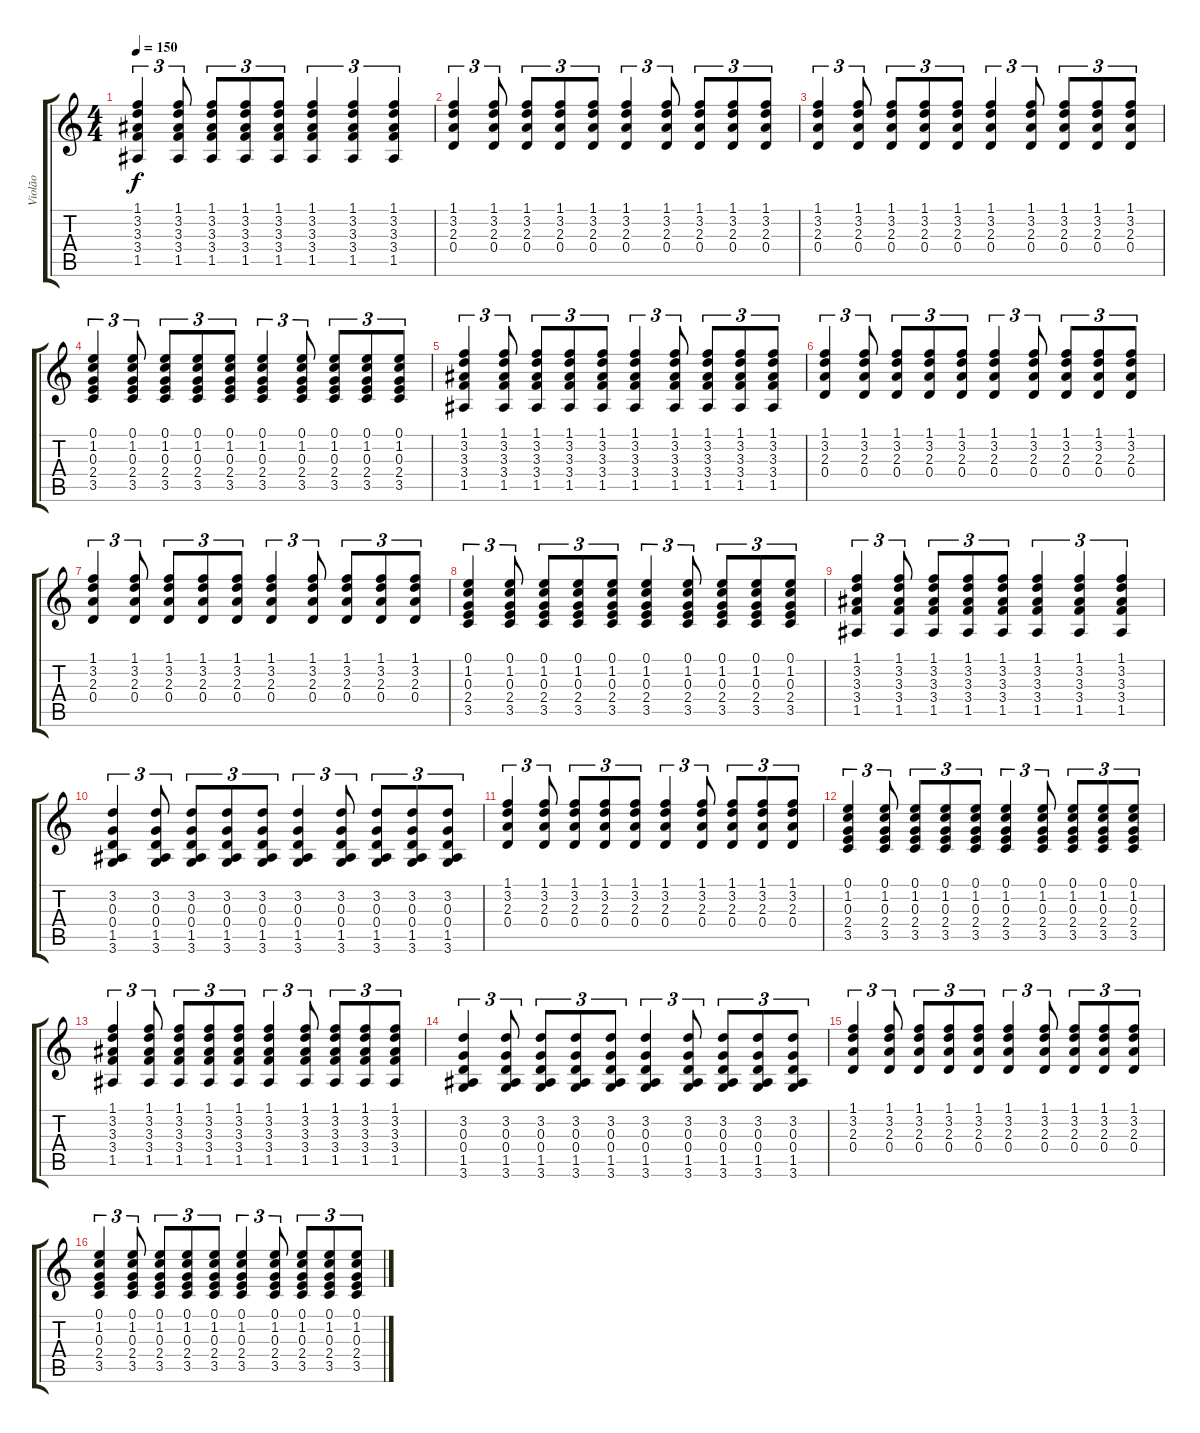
\track ("Violão" "Violão") {instrument acousticguitarsteel}
\staff {score tabs}
\tuning (E4 B3 G3 D3 A2 E2) {hide}
\ts (4 4)
\tempo 150
\clef g2
\ks c
(1.1 3.2 3.3 3.4 1.5).4{tu (3 2) dy f} (1.1 3.2 3.3 3.4 1.5).8{tu (3 2)} (1.1 3.2 3.3 3.4 1.5).8{tu (3 2)} (1.1 3.2 3.3 3.4 1.5).8{tu (3 2)} (1.1 3.2 3.3 3.4 1.5).8{tu (3 2)} (1.1 3.2 3.3 3.4 1.5).4{tu (3 2)} (1.1 3.2 3.3 3.4 1.5).4{tu (3 2)} (1.1 3.2 3.3 3.4 1.5).4{tu (3 2)} |
(1.1 3.2 2.3 0.4).4{tu (3 2)} (1.1 3.2 2.3 0.4).8{tu (3 2)} (1.1 3.2 2.3 0.4).8{tu (3 2)} (1.1 3.2 2.3 0.4).8{tu (3 2)} (1.1 3.2 2.3 0.4).8{tu (3 2)} (1.1 3.2 2.3 0.4).4{tu (3 2)} (1.1 3.2 2.3 0.4).8{tu (3 2)} (1.1 3.2 2.3 0.4).8{tu (3 2)} (1.1 3.2 2.3 0.4).8{tu (3 2)} (1.1 3.2 2.3 0.4).8{tu (3 2)} |
(1.1 3.2 2.3 0.4).4{tu (3 2)} (1.1 3.2 2.3 0.4).8{tu (3 2)} (1.1 3.2 2.3 0.4).8{tu (3 2)} (1.1 3.2 2.3 0.4).8{tu (3 2)} (1.1 3.2 2.3 0.4).8{tu (3 2)} (1.1 3.2 2.3 0.4).4{tu (3 2)} (1.1 3.2 2.3 0.4).8{tu (3 2)} (1.1 3.2 2.3 0.4).8{tu (3 2)} (1.1 3.2 2.3 0.4).8{tu (3 2)} (1.1 3.2 2.3 0.4).8{tu (3 2)} |
(0.1 1.2 0.3 2.4 3.5).4{tu (3 2)} (0.1 1.2 0.3 2.4 3.5).8{tu (3 2)} (0.1 1.2 0.3 2.4 3.5).8{tu (3 2)} (0.1 1.2 0.3 2.4 3.5).8{tu (3 2)} (0.1 1.2 0.3 2.4 3.5).8{tu (3 2)} (0.1 1.2 0.3 2.4 3.5).4{tu (3 2)} (0.1 1.2 0.3 2.4 3.5).8{tu (3 2)} (0.1 1.2 0.3 2.4 3.5).8{tu (3 2)} (0.1 1.2 0.3 2.4 3.5).8{tu (3 2)} (0.1 1.2 0.3 2.4 3.5).8{tu (3 2)} |
(1.1 3.2 3.3 3.4 1.5).4{tu (3 2)} (1.1 3.2 3.3 3.4 1.5).8{tu (3 2)} (1.1 3.2 3.3 3.4 1.5).8{tu (3 2)} (1.1 3.2 3.3 3.4 1.5).8{tu (3 2)} (1.1 3.2 3.3 3.4 1.5).8{tu (3 2)} (1.1 3.2 3.3 3.4 1.5).4{tu (3 2)} (1.1 3.2 3.3 3.4 1.5).8{tu (3 2)} (1.1 3.2 3.3 3.4 1.5).8{tu (3 2)} (1.1 3.2 3.3 3.4 1.5).8{tu (3 2)} (1.1 3.2 3.3 3.4 1.5).8{tu (3 2)} |
(1.1 3.2 2.3 0.4).4{tu (3 2)} (1.1 3.2 2.3 0.4).8{tu (3 2)} (1.1 3.2 2.3 0.4).8{tu (3 2)} (1.1 3.2 2.3 0.4).8{tu (3 2)} (1.1 3.2 2.3 0.4).8{tu (3 2)} (1.1 3.2 2.3 0.4).4{tu (3 2)} (1.1 3.2 2.3 0.4).8{tu (3 2)} (1.1 3.2 2.3 0.4).8{tu (3 2)} (1.1 3.2 2.3 0.4).8{tu (3 2)} (1.1 3.2 2.3 0.4).8{tu (3 2)} |
(1.1 3.2 2.3 0.4).4{tu (3 2)} (1.1 3.2 2.3 0.4).8{tu (3 2)} (1.1 3.2 2.3 0.4).8{tu (3 2)} (1.1 3.2 2.3 0.4).8{tu (3 2)} (1.1 3.2 2.3 0.4).8{tu (3 2)} (1.1 3.2 2.3 0.4).4{tu (3 2)} (1.1 3.2 2.3 0.4).8{tu (3 2)} (1.1 3.2 2.3 0.4).8{tu (3 2)} (1.1 3.2 2.3 0.4).8{tu (3 2)} (1.1 3.2 2.3 0.4).8{tu (3 2)} |
(0.1 1.2 0.3 2.4 3.5).4{tu (3 2)} (0.1 1.2 0.3 2.4 3.5).8{tu (3 2)} (0.1 1.2 0.3 2.4 3.5).8{tu (3 2)} (0.1 1.2 0.3 2.4 3.5).8{tu (3 2)} (0.1 1.2 0.3 2.4 3.5).8{tu (3 2)} (0.1 1.2 0.3 2.4 3.5).4{tu (3 2)} (0.1 1.2 0.3 2.4 3.5).8{tu (3 2)} (0.1 1.2 0.3 2.4 3.5).8{tu (3 2)} (0.1 1.2 0.3 2.4 3.5).8{tu (3 2)} (0.1 1.2 0.3 2.4 3.5).8{tu (3 2)} |
(1.1 3.2 3.3 3.4 1.5).4{tu (3 2)} (1.1 3.2 3.3 3.4 1.5).8{tu (3 2)} (1.1 3.2 3.3 3.4 1.5).8{tu (3 2)} (1.1 3.2 3.3 3.4 1.5).8{tu (3 2)} (1.1 3.2 3.3 3.4 1.5).8{tu (3 2)} (1.1 3.2 3.3 3.4 1.5).4{tu (3 2)} (1.1 3.2 3.3 3.4 1.5).4{tu (3 2)} (1.1 3.2 3.3 3.4 1.5).4{tu (3 2)} |
(3.2 0.3 0.4 1.5 3.6).4{tu (3 2)} (3.2 0.3 0.4 1.5 3.6).8{tu (3 2)} (3.2 0.3 0.4 1.5 3.6).8{tu (3 2)} (3.2 0.3 0.4 1.5 3.6).8{tu (3 2)} (3.2 0.3 0.4 1.5 3.6).8{tu (3 2)} (3.2 0.3 0.4 1.5 3.6).4{tu (3 2)} (3.2 0.3 0.4 1.5 3.6).8{tu (3 2)} (3.2 0.3 0.4 1.5 3.6).8{tu (3 2)} (3.2 0.3 0.4 1.5 3.6).8{tu (3 2)} (3.2 0.3 0.4 1.5 3.6).8{tu (3 2)} |
(1.1 3.2 2.3 0.4).4{tu (3 2)} (1.1 3.2 2.3 0.4).8{tu (3 2)} (1.1 3.2 2.3 0.4).8{tu (3 2)} (1.1 3.2 2.3 0.4).8{tu (3 2)} (1.1 3.2 2.3 0.4).8{tu (3 2)} (1.1 3.2 2.3 0.4).4{tu (3 2)} (1.1 3.2 2.3 0.4).8{tu (3 2)} (1.1 3.2 2.3 0.4).8{tu (3 2)} (1.1 3.2 2.3 0.4).8{tu (3 2)} (1.1 3.2 2.3 0.4).8{tu (3 2)} |
(0.1 1.2 0.3 2.4 3.5).4{tu (3 2)} (0.1 1.2 0.3 2.4 3.5).8{tu (3 2)} (0.1 1.2 0.3 2.4 3.5).8{tu (3 2)} (0.1 1.2 0.3 2.4 3.5).8{tu (3 2)} (0.1 1.2 0.3 2.4 3.5).8{tu (3 2)} (0.1 1.2 0.3 2.4 3.5).4{tu (3 2)} (0.1 1.2 0.3 2.4 3.5).8{tu (3 2)} (0.1 1.2 0.3 2.4 3.5).8{tu (3 2)} (0.1 1.2 0.3 2.4 3.5).8{tu (3 2)} (0.1 1.2 0.3 2.4 3.5).8{tu (3 2)} |
(1.1 3.2 3.3 3.4 1.5).4{tu (3 2)} (1.1 3.2 3.3 3.4 1.5).8{tu (3 2)} (1.1 3.2 3.3 3.4 1.5).8{tu (3 2)} (1.1 3.2 3.3 3.4 1.5).8{tu (3 2)} (1.1 3.2 3.3 3.4 1.5).8{tu (3 2)} (1.1 3.2 3.3 3.4 1.5).4{tu (3 2)} (1.1 3.2 3.3 3.4 1.5).8{tu (3 2)} (1.1 3.2 3.3 3.4 1.5).8{tu (3 2)} (1.1 3.2 3.3 3.4 1.5).8{tu (3 2)} (1.1 3.2 3.3 3.4 1.5).8{tu (3 2)} |
(3.2 0.3 0.4 1.5 3.6).4{tu (3 2)} (3.2 0.3 0.4 1.5 3.6).8{tu (3 2)} (3.2 0.3 0.4 1.5 3.6).8{tu (3 2)} (3.2 0.3 0.4 1.5 3.6).8{tu (3 2)} (3.2 0.3 0.4 1.5 3.6).8{tu (3 2)} (3.2 0.3 0.4 1.5 3.6).4{tu (3 2)} (3.2 0.3 0.4 1.5 3.6).8{tu (3 2)} (3.2 0.3 0.4 1.5 3.6).8{tu (3 2)} (3.2 0.3 0.4 1.5 3.6).8{tu (3 2)} (3.2 0.3 0.4 1.5 3.6).8{tu (3 2)} |
(1.1 3.2 2.3 0.4).4{tu (3 2)} (1.1 3.2 2.3 0.4).8{tu (3 2)} (1.1 3.2 2.3 0.4).8{tu (3 2)} (1.1 3.2 2.3 0.4).8{tu (3 2)} (1.1 3.2 2.3 0.4).8{tu (3 2)} (1.1 3.2 2.3 0.4).4{tu (3 2)} (1.1 3.2 2.3 0.4).8{tu (3 2)} (1.1 3.2 2.3 0.4).8{tu (3 2)} (1.1 3.2 2.3 0.4).8{tu (3 2)} (1.1 3.2 2.3 0.4).8{tu (3 2)} |
(0.1 1.2 0.3 2.4 3.5).4{tu (3 2)} (0.1 1.2 0.3 2.4 3.5).8{tu (3 2)} (0.1 1.2 0.3 2.4 3.5).8{tu (3 2)} (0.1 1.2 0.3 2.4 3.5).8{tu (3 2)} (0.1 1.2 0.3 2.4 3.5).8{tu (3 2)} (0.1 1.2 0.3 2.4 3.5).4{tu (3 2)} (0.1 1.2 0.3 2.4 3.5).8{tu (3 2)} (0.1 1.2 0.3 2.4 3.5).8{tu (3 2)} (0.1 1.2 0.3 2.4 3.5).8{tu (3 2)} (0.1 1.2 0.3 2.4 3.5).8{tu (3 2)}
